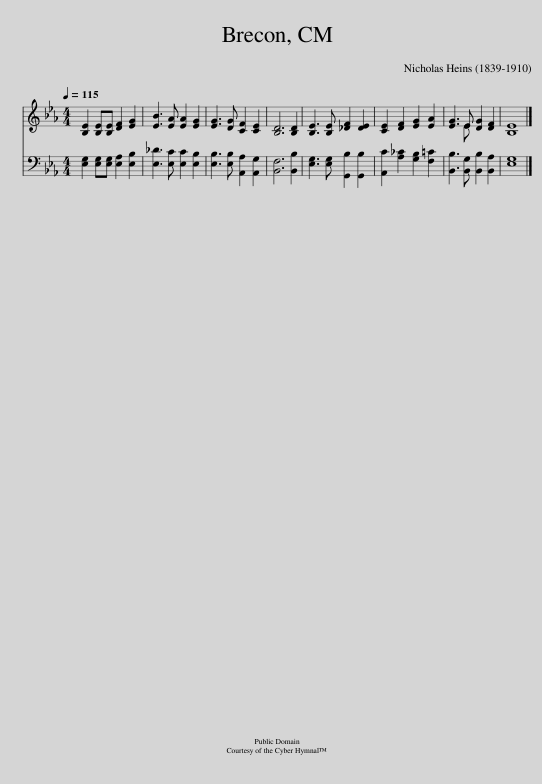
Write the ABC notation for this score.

X:1
%%score ( 1 2 ) 3
L:1/8
Q:1/4=115
M:4/4
I:linebreak $
K:Eb
V:1 treble
V:2 treble
V:3 bass
V:1
 [B,E]2 [B,E][B,E] [DF]2 [EG]2 | [EB]3 [EA] [EA]2 [EG]2 | [EG]3 [DG] [CF]2 [CE]2 | [B,D]6 [B,D]2 | [B,E]3 [B,E] [_DF]2 [DE]2 | %5
 [CE]2 [DF]2 [EG]2 [EA]2 | [EG]3 E [DG]2 [DF]2 | [B,E]8 |] %8
V:2
 x8 | x8 | x8 | x8 | x8 | %5
 x8 | x3 E x4 | x8 |] %8
V:3
 [E,G,]2 [E,G,][E,G,] [E,A,]2 [E,B,]2 | [E,_D]3 [E,C] [E,C]2 [E,B,]2 | [E,B,]3 [E,B,] [A,,A,]2 [A,,G,]2 | [B,,F,]6 [B,,B,]2 | [E,G,]3 [E,G,] [G,,B,]2 [G,,B,]2 | %5
 [A,,C]2 [A,_C]2 [G,B,]2 [F,=C]2 | [B,,B,]3 [B,,G,] [B,,B,]2 [B,,A,]2 | [E,G,]8 |] %8
